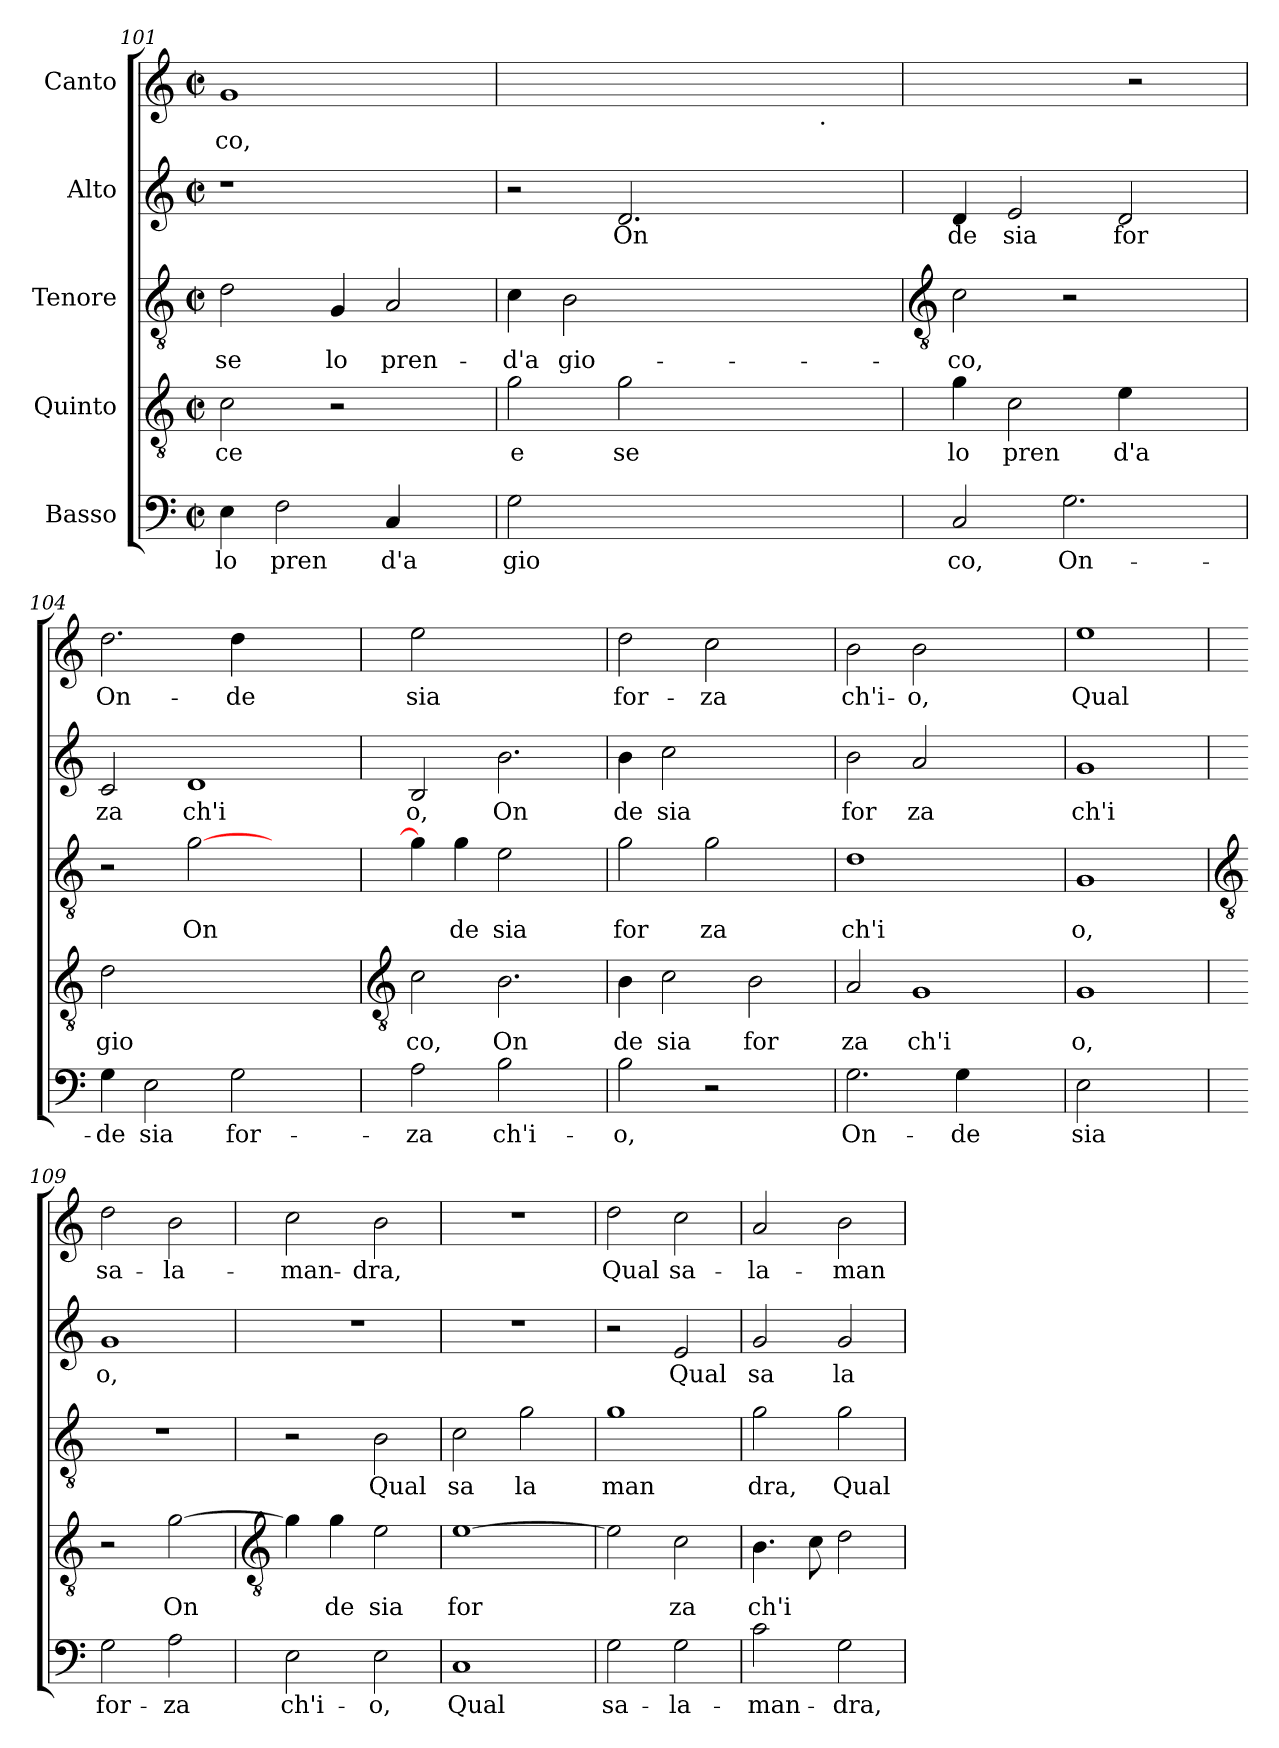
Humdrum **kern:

**kern	**text	**kern	**text	**kern	**text	**kern	**text	**kern	**text
*part5	*part5	*part4	*part4	*part3	*part3	*part2	*part2	*part1	*part1
*staff5	*staff5	*staff4	*staff4	*staff3	*staff3	*staff2	*staff2	*staff1	*staff1
*I"Basso	*	*I"Quinto	*	*I"Tenore	*	*I"Alto	*	*I"Canto	*
*clefF4	*	*clefGv2	*	*clefGv2	*	*clefG2	*	*clefG2	*
*k[]	*	*k[]	*	*k[]	*	*k[]	*	*k[]	*
*C:	*	*C:	*	*C:	*	*C:	*	*C:	*
*M2/2	*	*M2/2	*	*M2/2	*	*M2/2	*	*M2/2	*
*met(c|)	*	*met(c|)	*	*met(c|)	*	*met(c|)	*	*met(c|)	*
=101A	=101A	=101A	=101A	=101A	=101A	=101A	=101A	=101A	=101A
!	!LO:LY:b	!	!LO:LY:b	!	!LO:LY:b	!	!	!	!LO:LY:b
4E\	lo	2c\	ce	2d\	se	1r	.	1g	-co,
!	!LO:LY:b	!	!	!	!	!	!	!	!
2F\	pren	.	.	.	.	.	.	.	.
!	!	!	!	!	!LO:LY:b	!	!	!	!
.	.	2r	.	4G/	lo	.	.	.	.
!	!LO:LY:b	!	!	!	!LO:LY:b	!	!	!	!
4C/	d'a	.	.	2A/	pren-	.	.	.	.
4ryy	.	4ryy	.	.	.	4ryy	.	4ryy	.
!!LO:LB:g=z
=102A	=102A	=102A	=102A	=102A	=102A	=102A	=102A	=102A	=102A
!	!LO:LY:b	!	!LO:LY:b	!	!LO:LY:b	!	!	!	!
2G\	gio	2g\	e	4c\	-d'a	2r	.	4ryy	.
!	!	!	!	!	!LO:LY:b	!	!	!	!
.	.	.	.	2B\	gio-	.	.	4ryy	.
!	!	!	!LO:LY:b	!	!	!	!LO:LY:b	!	!
2.ryy	.	2g\	se	.	.	2.d/	On	4ryy	.
.	.	.	.	2ryy	.	.	.	64ryy	.
.	.	.	.	.	.	.	.	64ryy	.
.	.	.	.	.	.	.	.	64ryy	.
.	.	.	.	.	.	.	.	64ryy	.
.	.	.	.	.	.	.	.	64ryy	.
.	.	.	.	.	.	.	.	64ryy	.
.	.	.	.	.	.	.	.	64ryy	.
.	.	.	.	.	.	.	.	64ryy	.
.	.	.	.	.	.	.	.	64ryy	.
.	.	.	.	.	.	.	.	64ryy	.
.	.	.	.	.	.	.	.	64ryy	.
.	.	.	.	.	.	.	.	64ryy	.
.	.	.	.	.	.	.	.	64ryy	.
.	.	.	.	.	.	.	.	64ryy	.
!	!	!	!	!	!	!	!	!LO:TX:b:t=.	!
.	.	.	.	.	.	.	.	64ryy	.
.	.	.	.	.	.	.	.	4ryy	.
.	.	4ryy	.	.	.	.	.	.	.
.	.	.	.	.	.	.	.	64ryy	.
!!LO:LB:g=z
=103A	=103A	=103A	=103A	=103A	=103A	=103A	=103A	=103A	=103A
*	*	*	*	*clefGv2	*	*	*	*	*
!	!LO:LY:b	!	!LO:LY:b	!	!LO:LY:b	!	!LO:LY:b	!	!
2C/	co,	4g\	lo	2c\	-co,	4d/	de	4ryy	.
!	!	!	!LO:LY:b	!	!	!	!LO:LY:b	!	!
.	.	2c\	pren	.	.	2e/	sia	4ryy	.
!	!LO:LY:b	!	!	!	!	!	!	!	!
2.G\	On-	.	.	2r	.	.	.	4ryy	.
!	!	!	!LO:LY:b	!	!	!	!LO:LY:b	!	!
.	.	4e\	d'a	.	.	2d/	for	64ryy	.
.	.	.	.	.	.	.	.	2r	.
.	.	4ryy	.	4ryy	.	.	.	.	.
64ryy	.	64ryy	.	64ryy	.	64ryy	.	.	.
=104A	=104A	=104A	=104A	=104A	=104A	=104A	=104A	=104A	=104A
!	!LO:LY:b	!	!LO:LY:b	!	!	!	!LO:LY:b	!	!LO:LY:b
4G\	-de	2d\	gio	2r	.	2c/	za	2.dd\	On-
!	!LO:LY:b	!	!	!	!	!	!	!	!
2E\	sia	.	.	.	.	.	.	.	.
!	!	!	!	!	!LO:LY:b	!	!LO:LY:b	!	!
.	.	1ryy	.	[2g\	On	1d	ch'i	.	.
!	!LO:LY:b	!	!	!	!	!	!	!	!LO:LY:b
2G\	for-	.	.	.	.	.	.	4dd\	-de
.	.	.	.	2ryy	.	.	.	2ryy	.
4ryy	.	.	.	.	.	.	.	.	.
!!LO:LB:g=z
=105A	=105A	=105A	=105A	=105A	=105A	=105A	=105A	=105A	=105A
*	*	*clefGv2	*	*	*	*	*	*	*
!	!LO:LY:b	!	!LO:LY:b	!	!	!	!LO:LY:b	!	!LO:LY:b
2A\	-za	2c\	co,	4g\]	.	2B/	o,	2ee\	sia
!	!	!	!	!	!LO:LY:b	!	!	!	!
.	.	.	.	4g\	de	.	.	.	.
!	!LO:LY:b	!	!LO:LY:b	!	!LO:LY:b	!	!LO:LY:b	!	!
2B\	ch'i-	2.B\	On	2e\	sia	2.b\	On	2.ryy	.
4ryy	.	.	.	4ryy	.	.	.	.	.
!!LO:LB:g=z
=106	=106	=106	=106	=106	=106	=106	=106	=106	=106
!	!LO:LY:b	!	!LO:LY:b	!	!LO:LY:b	!	!LO:LY:b	!	!LO:LY:b
2B\	-o,	4B\	de	2g\	for	4b\	de	2dd\	for-
!	!	!	!LO:LY:b	!	!	!	!LO:LY:b	!	!
.	.	2c\	sia	.	.	2cc\	sia	.	.
!	!	!	!	!	!LO:LY:b	!	!	!	!LO:LY:b
2r	.	.	.	2g\	za	.	.	2cc\	-za
!	!	!	!LO:LY:b	!	!	!	!	!	!
.	.	2B\	for	.	.	2ryy	.	.	.
4ryy	.	.	.	4ryy	.	.	.	4ryy	.
!!LO:LB:g=z
=107	=107	=107	=107	=107	=107	=107	=107	=107	=107
!	!LO:LY:b	!	!LO:LY:b	!	!LO:LY:b	!	!LO:LY:b	!	!LO:LY:b
2.G\	On-	2A/	za	1d	ch'i	2b\	for	2b\	ch'i-
!	!	!	!LO:LY:b	!	!	!	!LO:LY:b	!	!LO:LY:b
.	.	1G	ch'i	.	.	2a/	za	2b\	-o,
!	!LO:LY:b	!	!	!	!	!	!	!	!
4G\	-de	.	.	.	.	.	.	.	.
2ryy	.	.	.	2ryy	.	2ryy	.	2ryy	.
=108	=108	=108	=108	=108	=108	=108	=108	=108	=108
!	!LO:LY:b	!	!LO:LY:b	!	!LO:LY:b	!	!LO:LY:b	!	!LO:LY:b
2E\	sia	1G	o,	1G	o,	1g	ch'i	1ee	Qual
2ryy	.	.	.	.	.	.	.	.	.
!!LO:LB:g=z
=109	=109	=109	=109	=109	=109	=109	=109	=109	=109
*	*	*	*	*clefGv2	*	*	*	*	*
!	!LO:LY:b	!	!	!	!	!	!LO:LY:b	!	!LO:LY:b
2G\	for-	2r	.	1r	.	1g	o,	2dd\	sa-
!	!LO:LY:b	!	!LO:LY:b	!	!	!	!	!	!LO:LY:b
2A\	-za	[2g\	On	.	.	.	.	2b\	-la-
!!LO:LB:g=z
=110	=110	=110	=110	=110	=110	=110	=110	=110	=110
*	*	*clefGv2	*	*	*	*	*	*	*
!	!LO:LY:b	!	!	!	!	!	!	!	!LO:LY:b
2E\	ch'i-	4g\]	.	2r	.	1r	.	2cc\	-man-
!	!	!	!LO:LY:b	!	!	!	!	!	!
.	.	4g\	de	.	.	.	.	.	.
!	!LO:LY:b	!	!LO:LY:b	!	!LO:LY:b	!	!	!	!LO:LY:b
2E\	-o,	2e\	sia	2B\	Qual	.	.	2b\	-dra,
=111	=111	=111	=111	=111	=111	=111	=111	=111	=111
!	!LO:LY:b	!	!LO:LY:b	!	!LO:LY:b	!	!	!	!
1C	Qual	[1e	for	2c\	sa	1r	.	1r	.
!	!	!	!	!	!LO:LY:b	!	!	!	!
.	.	.	.	2g\	la	.	.	.	.
!!LO:LB:g=z
=112	=112	=112	=112	=112	=112	=112	=112	=112	=112
!	!LO:LY:b	!	!	!	!LO:LY:b	!	!	!	!LO:LY:b
2G\	sa-	2e\]	.	1g	man	2r	.	2dd\	Qual
!	!LO:LY:b	!	!LO:LY:b	!	!	!	!LO:LY:b	!	!LO:LY:b
2G\	-la-	2c\	za	.	.	2e/	Qual	2cc\	sa-
!!LO:LB:g=z
=113	=113	=113	=113	=113	=113	=113	=113	=113	=113
!	!LO:LY:b	!	!LO:LY:b	!	!LO:LY:b	!	!LO:LY:b	!	!LO:LY:b
2c\	-man-	4.B\	ch'i	2g\	dra,	2g/	sa	2a/	-la-
.	.	8c\	.	.	.	.	.	.	.
!	!LO:LY:b	!	!	!	!LO:LY:b	!	!LO:LY:b	!	!LO:LY:b
2G\	-dra,	2d\	.	2g\	Qual	2g/	la	2b\	-man-
=	=	=	=	=	=	=	=	=	=
*-	*-	*-	*-	*-	*-	*-	*-	*-	*-
